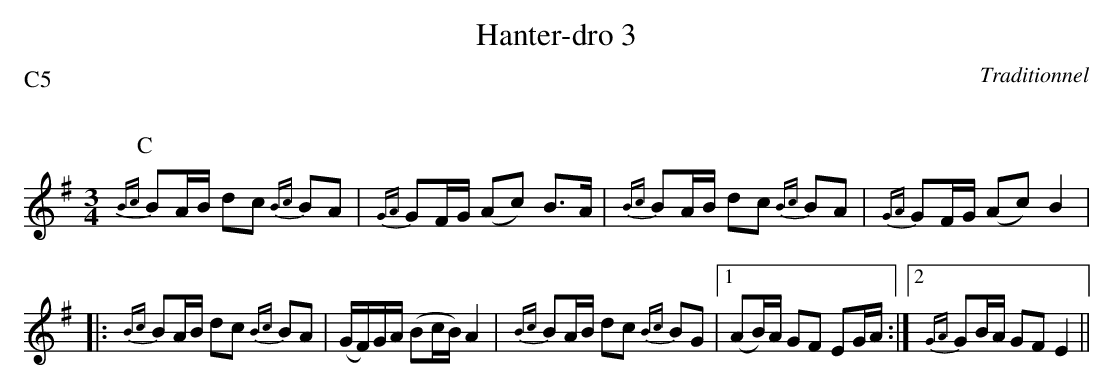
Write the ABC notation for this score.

X:1
T:Hanter-dro 3
C:Traditionnel
Q:C2=116
P:C5
M:3/4
K:G
P:C
{Bc}BA/2B/2 dc {Bc}BA | {GA}GF/2G/2 (Ac) B>A |\
{Bc}BA/2B/2 dc {Bc}BA | {GA}GF/2G/2 (Ac) B2 |
|:{Bc}BA/2B/2 dc {Bc}BA | (G/2F/2)G/2A/2 (Bc/2B/2) A2 |\
{Bc}BA/2B/2 dc {Bc}BG |1 (AB/2)A/2 GF EG/2A/2 :|2 {GA}GB/2A/2 GF E2 ||
